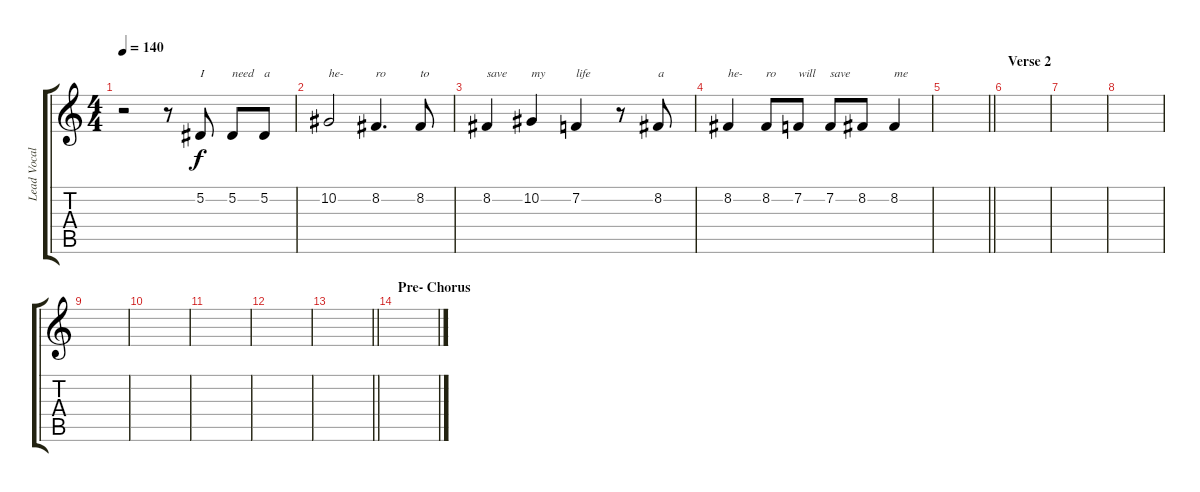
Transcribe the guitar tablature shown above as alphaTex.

\track ("Lead Vocals (Chorus)" "Lead Vocal") {instrument lead2sawtooth}
\staff {score tabs}
\tuning (Eb4 Bb3 Gb3 Db3 Ab2 Db2) {hide}
\ts (4 4)
\tempo 140
\clef g2
\ks c
r.2{dy f} r.8 5.2.8{txt "I"} 5.2.8{txt "need"} 5.2.8{txt "a"} |
10.2.2{txt "he-"} 8.2.4{d txt "ro"} 8.2.8{txt "to"} |
8.2.4{txt "save"} 10.2.4{txt "my"} 7.2.4{txt "life"} r.8 8.2.8{txt "a"} |
8.2.4{txt "he-"} 8.2.8{txt "ro"} 7.2.8{txt "will"} 7.2.8{txt "save"} 8.2.8 8.2.4{txt "me"} |
\barLineRight lightlight
|
\section ("" "Verse 2")
|
|
|
|
|
|
|
\barLineRight lightlight
|
\section ("" "Pre- Chorus")
